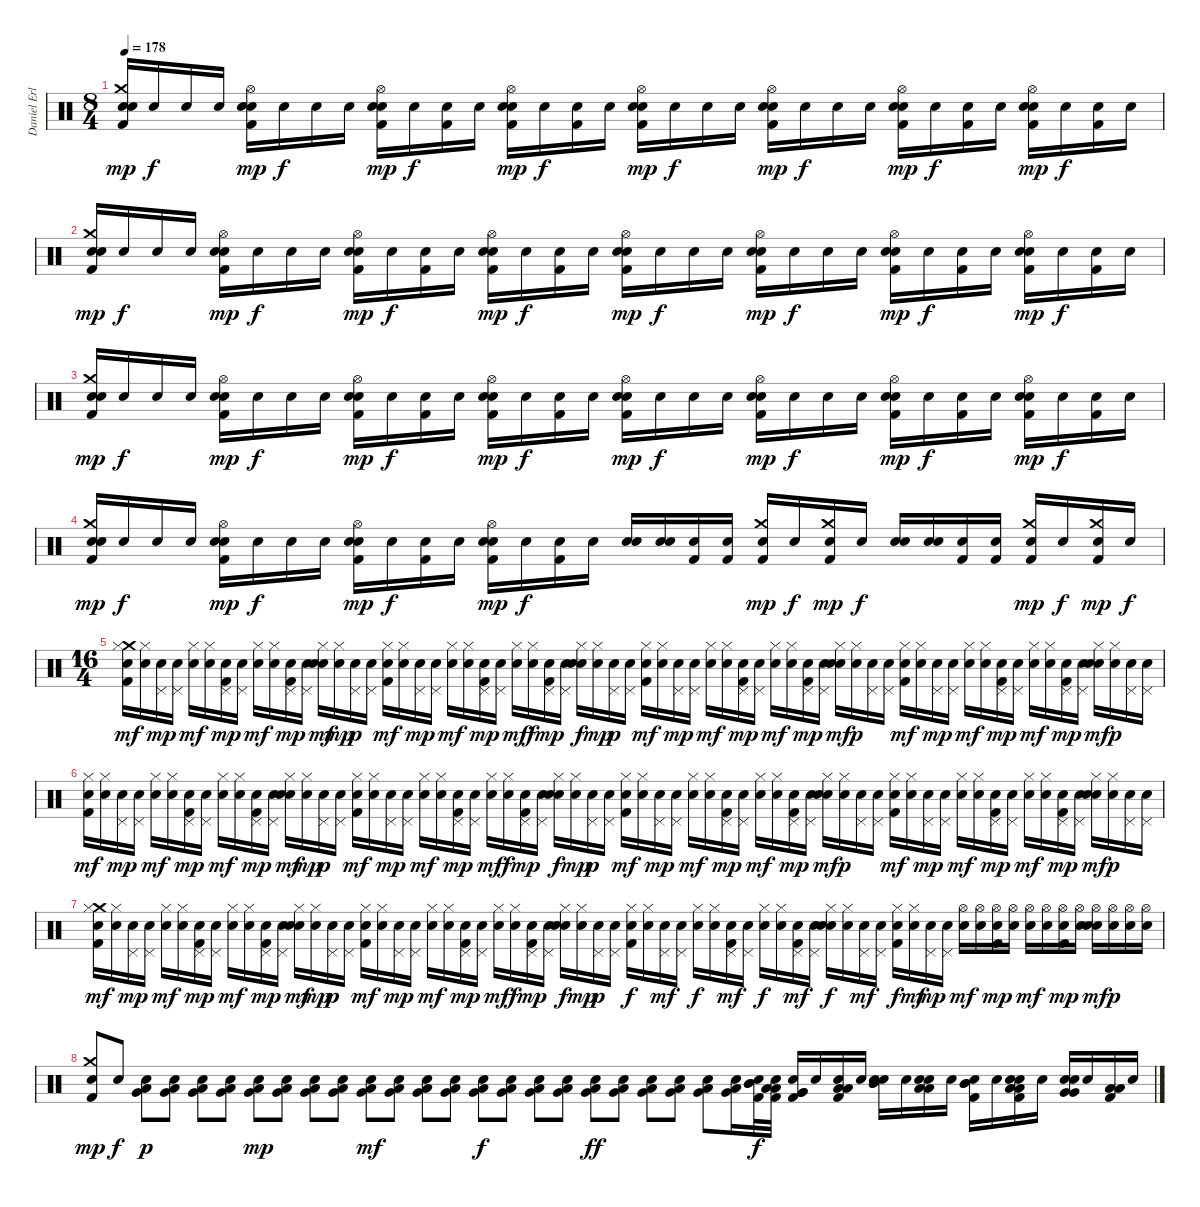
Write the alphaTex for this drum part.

\track ("Daniel Erlandson" "Daniel Erl") {instrument percussion}
\staff {score}
\articulation defaults
\ts (8 4)
\tempo 178
\clef neutral
\ks c
("Snare (hit)"{x} "Crash medium (hit)" "Electric Snare (hit)" "Kick (hit) 2").16{dy mp} "Snare (hit)"{x}.16{dy f} "Snare (hit)"{x}.16 "Snare (hit)"{x}.16 ("Snare (hit)"{x} "Hi-Hat (open)" "Electric Snare (hit)" "Kick (hit) 2").16{dy mp} "Snare (hit)"{x}.16{dy f} "Snare (hit)"{x}.16 "Snare (hit)"{x}.16 ("Snare (hit)"{x} "Hi-Hat (open)" "Electric Snare (hit)" "Kick (hit) 2").16{dy mp} "Snare (hit)"{x}.16{dy f} ("Snare (hit)"{x} "Kick (hit) 2").16 "Snare (hit)"{x}.16 ("Snare (hit)"{x} "Hi-Hat (open)" "Electric Snare (hit)" "Kick (hit) 2").16{dy mp} "Snare (hit)"{x}.16{dy f} ("Snare (hit)"{x} "Kick (hit) 2").16 "Snare (hit)"{x}.16 ("Snare (hit)"{x} "Hi-Hat (open)" "Electric Snare (hit)" "Kick (hit) 2").16{dy mp} "Snare (hit)"{x}.16{dy f} "Snare (hit)"{x}.16 "Snare (hit)"{x}.16 ("Snare (hit)"{x} "Hi-Hat (open)" "Electric Snare (hit)" "Kick (hit) 2").16{dy mp} "Snare (hit)"{x}.16{dy f} "Snare (hit)"{x}.16 "Snare (hit)"{x}.16 ("Snare (hit)"{x} "Hi-Hat (open)" "Electric Snare (hit)" "Kick (hit) 2").16{dy mp} "Snare (hit)"{x}.16{dy f} ("Snare (hit)"{x} "Kick (hit) 2").16 "Snare (hit)"{x}.16 ("Snare (hit)"{x} "Hi-Hat (open)" "Electric Snare (hit)" "Kick (hit) 2").16{dy mp} "Snare (hit)"{x}.16{dy f} ("Snare (hit)"{x} "Kick (hit) 2").16 "Snare (hit)"{x}.16 |
("Snare (hit)"{x} "Crash medium (hit)" "Electric Snare (hit)" "Kick (hit) 2").16{dy mp} "Snare (hit)"{x}.16{dy f} "Snare (hit)"{x}.16 "Snare (hit)"{x}.16 ("Snare (hit)"{x} "Hi-Hat (open)" "Electric Snare (hit)" "Kick (hit) 2").16{dy mp} "Snare (hit)"{x}.16{dy f} "Snare (hit)"{x}.16 "Snare (hit)"{x}.16 ("Snare (hit)"{x} "Hi-Hat (open)" "Electric Snare (hit)" "Kick (hit) 2").16{dy mp} "Snare (hit)"{x}.16{dy f} ("Snare (hit)"{x} "Kick (hit) 2").16 "Snare (hit)"{x}.16 ("Snare (hit)"{x} "Hi-Hat (open)" "Electric Snare (hit)" "Kick (hit) 2").16{dy mp} "Snare (hit)"{x}.16{dy f} ("Snare (hit)"{x} "Kick (hit) 2").16 "Snare (hit)"{x}.16 ("Snare (hit)"{x} "Hi-Hat (open)" "Electric Snare (hit)" "Kick (hit) 2").16{dy mp} "Snare (hit)"{x}.16{dy f} "Snare (hit)"{x}.16 "Snare (hit)"{x}.16 ("Snare (hit)"{x} "Hi-Hat (open)" "Electric Snare (hit)" "Kick (hit) 2").16{dy mp} "Snare (hit)"{x}.16{dy f} "Snare (hit)"{x}.16 "Snare (hit)"{x}.16 ("Snare (hit)"{x} "Hi-Hat (open)" "Electric Snare (hit)" "Kick (hit) 2").16{dy mp} "Snare (hit)"{x}.16{dy f} ("Snare (hit)"{x} "Kick (hit) 2").16 "Snare (hit)"{x}.16 ("Snare (hit)"{x} "Hi-Hat (open)" "Electric Snare (hit)" "Kick (hit) 2").16{dy mp} "Snare (hit)"{x}.16{dy f} ("Snare (hit)"{x} "Kick (hit) 2").16 "Snare (hit)"{x}.16 |
("Snare (hit)"{x} "Crash medium (hit)" "Electric Snare (hit)" "Kick (hit) 2").16{dy mp} "Snare (hit)"{x}.16{dy f} "Snare (hit)"{x}.16 "Snare (hit)"{x}.16 ("Snare (hit)"{x} "Hi-Hat (open)" "Electric Snare (hit)" "Kick (hit) 2").16{dy mp} "Snare (hit)"{x}.16{dy f} "Snare (hit)"{x}.16 "Snare (hit)"{x}.16 ("Snare (hit)"{x} "Hi-Hat (open)" "Electric Snare (hit)" "Kick (hit) 2").16{dy mp} "Snare (hit)"{x}.16{dy f} ("Snare (hit)"{x} "Kick (hit) 2").16 "Snare (hit)"{x}.16 ("Snare (hit)"{x} "Hi-Hat (open)" "Electric Snare (hit)" "Kick (hit) 2").16{dy mp} "Snare (hit)"{x}.16{dy f} ("Snare (hit)"{x} "Kick (hit) 2").16 "Snare (hit)"{x}.16 ("Snare (hit)"{x} "Hi-Hat (open)" "Electric Snare (hit)" "Kick (hit) 2").16{dy mp} "Snare (hit)"{x}.16{dy f} "Snare (hit)"{x}.16 "Snare (hit)"{x}.16 ("Snare (hit)"{x} "Hi-Hat (open)" "Electric Snare (hit)" "Kick (hit) 2").16{dy mp} "Snare (hit)"{x}.16{dy f} "Snare (hit)"{x}.16 "Snare (hit)"{x}.16 ("Snare (hit)"{x} "Hi-Hat (open)" "Electric Snare (hit)" "Kick (hit) 2").16{dy mp} "Snare (hit)"{x}.16{dy f} ("Snare (hit)"{x} "Kick (hit) 2").16 "Snare (hit)"{x}.16 ("Snare (hit)"{x} "Hi-Hat (open)" "Electric Snare (hit)" "Kick (hit) 2").16{dy mp} "Snare (hit)"{x}.16{dy f} ("Snare (hit)"{x} "Kick (hit) 2").16 "Snare (hit)"{x}.16 |
("Snare (hit)"{x} "Crash medium (hit)" "Electric Snare (hit)" "Kick (hit) 2").16{dy mp} "Snare (hit)"{x}.16{dy f} "Snare (hit)"{x}.16 "Snare (hit)"{x}.16 ("Snare (hit)"{x} "Hi-Hat (open)" "Electric Snare (hit)" "Kick (hit) 2").16{dy mp} "Snare (hit)"{x}.16{dy f} "Snare (hit)"{x}.16 "Snare (hit)"{x}.16 ("Snare (hit)"{x} "Hi-Hat (open)" "Electric Snare (hit)" "Kick (hit) 2").16{dy mp} "Snare (hit)"{x}.16{dy f} ("Snare (hit)"{x} "Kick (hit) 2").16 "Snare (hit)"{x}.16 ("Snare (hit)"{x} "Hi-Hat (open)" "Electric Snare (hit)" "Kick (hit) 2").16{dy mp} "Snare (hit)"{x}.16{dy f} ("Snare (hit)"{x} "Kick (hit) 2").16 "Snare (hit)"{x}.16 ("Snare (hit)"{x} "Electric Snare (hit)").16 ("Snare (hit)"{x} "Electric Snare (hit)").16 ("Snare (hit)"{x} "Kick (hit) 2").16 ("Snare (hit)"{x} "Kick (hit) 2").16 ("Snare (hit)"{x} "Crash medium (hit)" "Kick (hit) 2").16{dy mp} "Snare (hit)"{x}.16{dy f} ("Snare (hit)"{x} "Crash medium (hit)" "Kick (hit) 2").16{dy mp} "Snare (hit)"{x}.16{dy f} ("Snare (hit)"{x} "Electric Snare (hit)").16 ("Snare (hit)"{x} "Electric Snare (hit)").16 ("Snare (hit)"{x} "Kick (hit) 2").16 ("Snare (hit)"{x} "Kick (hit) 2").16 ("Snare (hit)"{x} "Crash medium (hit)" "Kick (hit) 2").16{dy mp} "Snare (hit)"{x}.16{dy f} ("Snare (hit)"{x} "Crash medium (hit)" "Kick (hit) 2").16{dy mp} "Snare (hit)"{x}.16{dy f} |
\ts (16 4)
("Snare (hit)"{x} "Crash medium (hit)" "Hi-Hat (closed)" "Kick (hit) 2").16{dy mf} ("Snare (hit)"{x} "Hi-Hat (closed)").16 ("Snare (hit)"{x} "Pedal Hi-Hat (hit)").16{dy mp} ("Snare (hit)"{x} "Pedal Hi-Hat (hit)").16 ("Snare (hit)"{x} "Hi-Hat (closed)").16{dy mf} ("Snare (hit)"{x} "Hi-Hat (closed)").16 ("Snare (hit)"{x} "Pedal Hi-Hat (hit)" "Kick (hit) 2").16{dy mp} ("Snare (hit)"{x} "Pedal Hi-Hat (hit)").16 ("Snare (hit)"{x} "Hi-Hat (closed)").16{dy mf} ("Snare (hit)"{x} "Hi-Hat (closed)").16 ("Snare (hit)"{x} "Pedal Hi-Hat (hit)" "Kick (hit) 2").16{dy mp} ("Snare (hit)"{x} "Pedal Hi-Hat (hit)").16 ("Snare (hit)"{x} "Hi-Hat (closed)" "Electric Snare (hit)").16{dy mf} ("Snare (hit)"{x} "Hi-Hat (closed)").16{dy mp} ("Snare (hit)"{x} "Pedal Hi-Hat (hit)").16{dy p} ("Snare (hit)"{x} "Pedal Hi-Hat (hit)").16 ("Snare (hit)"{x} "Hi-Hat (closed)" "Kick (hit) 2").16{dy mf} ("Snare (hit)"{x} "Hi-Hat (closed)").16 ("Snare (hit)"{x} "Pedal Hi-Hat (hit)").16{dy mp} ("Snare (hit)"{x} "Pedal Hi-Hat (hit)").16 ("Snare (hit)"{x} "Hi-Hat (closed)").16{dy mf} ("Snare (hit)"{x} "Hi-Hat (closed)").16 ("Snare (hit)"{x} "Pedal Hi-Hat (hit)" "Kick (hit) 2").16{dy mp} ("Snare (hit)"{x} "Pedal Hi-Hat (hit)").16 ("Snare (hit)"{x} "Hi-Hat (closed)").16{dy mf} ("Snare (hit)"{x} "Hi-Hat (closed)").16{dy f} ("Snare (hit)"{x} "Pedal Hi-Hat (hit)" "Kick (hit) 2").16{dy mp} ("Snare (hit)"{x} "Pedal Hi-Hat (hit)").16 ("Snare (hit)"{x} "Hi-Hat (closed)" "Electric Snare (hit)").16{dy f} ("Snare (hit)"{x} "Hi-Hat (closed)").16{dy mp} ("Snare (hit)"{x} "Pedal Hi-Hat (hit)").16{dy p} ("Snare (hit)"{x} "Pedal Hi-Hat (hit)").16 ("Snare (hit)"{x} "Hi-Hat (closed)" "Kick (hit) 2").16{dy mf} ("Snare (hit)"{x} "Hi-Hat (closed)").16 ("Snare (hit)"{x} "Pedal Hi-Hat (hit)").16{dy mp} ("Snare (hit)"{x} "Pedal Hi-Hat (hit)").16 ("Snare (hit)"{x} "Hi-Hat (closed)").16{dy mf} ("Snare (hit)"{x} "Hi-Hat (closed)").16 ("Snare (hit)"{x} "Pedal Hi-Hat (hit)" "Kick (hit) 2").16{dy mp} ("Snare (hit)"{x} "Pedal Hi-Hat (hit)").16 ("Snare (hit)"{x} "Hi-Hat (closed)").16{dy mf} ("Snare (hit)"{x} "Hi-Hat (closed)").16 ("Snare (hit)"{x} "Pedal Hi-Hat (hit)" "Kick (hit) 2").16{dy mp} ("Snare (hit)"{x} "Pedal Hi-Hat (hit)").16 ("Snare (hit)"{x} "Hi-Hat (closed)" "Electric Snare (hit)").16{dy mf} ("Snare (hit)"{x} "Hi-Hat (closed)").16{dy p} ("Snare (hit)"{x} "Pedal Hi-Hat (hit)").16 ("Snare (hit)"{x} "Pedal Hi-Hat (hit)").16 ("Snare (hit)"{x} "Hi-Hat (closed)" "Kick (hit) 2").16{dy mf} ("Snare (hit)"{x} "Hi-Hat (closed)").16 ("Snare (hit)"{x} "Pedal Hi-Hat (hit)").16{dy mp} ("Snare (hit)"{x} "Pedal Hi-Hat (hit)").16 ("Snare (hit)"{x} "Hi-Hat (closed)").16{dy mf} ("Snare (hit)"{x} "Hi-Hat (closed)").16 ("Snare (hit)"{x} "Pedal Hi-Hat (hit)" "Kick (hit) 2").16{dy mp} ("Snare (hit)"{x} "Pedal Hi-Hat (hit)").16 ("Snare (hit)"{x} "Hi-Hat (closed)").16{dy mf} ("Snare (hit)"{x} "Hi-Hat (closed)").16 ("Snare (hit)"{x} "Pedal Hi-Hat (hit)" "Kick (hit) 2").16{dy mp} ("Snare (hit)"{x} "Pedal Hi-Hat (hit)").16 ("Snare (hit)"{x} "Hi-Hat (closed)" "Electric Snare (hit)").16{dy mf} ("Snare (hit)"{x} "Hi-Hat (closed)").16{dy p} ("Snare (hit)"{x} "Pedal Hi-Hat (hit)").16 ("Snare (hit)"{x} "Pedal Hi-Hat (hit)").16 |
("Snare (hit)"{x} "Hi-Hat (closed)" "Kick (hit) 2").16{dy mf} ("Snare (hit)"{x} "Hi-Hat (closed)").16 ("Snare (hit)"{x} "Pedal Hi-Hat (hit)").16{dy mp} ("Snare (hit)"{x} "Pedal Hi-Hat (hit)").16 ("Snare (hit)"{x} "Hi-Hat (closed)").16{dy mf} ("Snare (hit)"{x} "Hi-Hat (closed)").16 ("Snare (hit)"{x} "Pedal Hi-Hat (hit)" "Kick (hit) 2").16{dy mp} ("Snare (hit)"{x} "Pedal Hi-Hat (hit)").16 ("Snare (hit)"{x} "Hi-Hat (closed)").16{dy mf} ("Snare (hit)"{x} "Hi-Hat (closed)").16 ("Snare (hit)"{x} "Pedal Hi-Hat (hit)" "Kick (hit) 2").16{dy mp} ("Snare (hit)"{x} "Pedal Hi-Hat (hit)").16 ("Snare (hit)"{x} "Hi-Hat (closed)" "Electric Snare (hit)").16{dy mf} ("Snare (hit)"{x} "Hi-Hat (closed)").16{dy mp} ("Snare (hit)"{x} "Pedal Hi-Hat (hit)").16{dy p} ("Snare (hit)"{x} "Pedal Hi-Hat (hit)").16 ("Snare (hit)"{x} "Hi-Hat (closed)" "Kick (hit) 2").16{dy mf} ("Snare (hit)"{x} "Hi-Hat (closed)").16 ("Snare (hit)"{x} "Pedal Hi-Hat (hit)").16{dy mp} ("Snare (hit)"{x} "Pedal Hi-Hat (hit)").16 ("Snare (hit)"{x} "Hi-Hat (closed)").16{dy mf} ("Snare (hit)"{x} "Hi-Hat (closed)").16 ("Snare (hit)"{x} "Pedal Hi-Hat (hit)" "Kick (hit) 2").16{dy mp} ("Snare (hit)"{x} "Pedal Hi-Hat (hit)").16 ("Snare (hit)"{x} "Hi-Hat (closed)").16{dy mf} ("Snare (hit)"{x} "Hi-Hat (closed)").16{dy f} ("Snare (hit)"{x} "Pedal Hi-Hat (hit)" "Kick (hit) 2").16{dy mp} ("Snare (hit)"{x} "Pedal Hi-Hat (hit)").16 ("Snare (hit)"{x} "Hi-Hat (closed)" "Electric Snare (hit)").16{dy f} ("Snare (hit)"{x} "Hi-Hat (closed)").16{dy mp} ("Snare (hit)"{x} "Pedal Hi-Hat (hit)").16{dy p} ("Snare (hit)"{x} "Pedal Hi-Hat (hit)").16 ("Snare (hit)"{x} "Hi-Hat (closed)" "Kick (hit) 2").16{dy mf} ("Snare (hit)"{x} "Hi-Hat (closed)").16 ("Snare (hit)"{x} "Pedal Hi-Hat (hit)").16{dy mp} ("Snare (hit)"{x} "Pedal Hi-Hat (hit)").16 ("Snare (hit)"{x} "Hi-Hat (closed)").16{dy mf} ("Snare (hit)"{x} "Hi-Hat (closed)").16 ("Snare (hit)"{x} "Pedal Hi-Hat (hit)" "Kick (hit) 2").16{dy mp} ("Snare (hit)"{x} "Pedal Hi-Hat (hit)").16 ("Snare (hit)"{x} "Hi-Hat (closed)").16{dy mf} ("Snare (hit)"{x} "Hi-Hat (closed)").16 ("Snare (hit)"{x} "Pedal Hi-Hat (hit)" "Kick (hit) 2").16{dy mp} ("Snare (hit)"{x} "Pedal Hi-Hat (hit)").16 ("Snare (hit)"{x} "Hi-Hat (closed)" "Electric Snare (hit)").16{dy mf} ("Snare (hit)"{x} "Hi-Hat (closed)").16{dy p} ("Snare (hit)"{x} "Pedal Hi-Hat (hit)").16 ("Snare (hit)"{x} "Pedal Hi-Hat (hit)").16 ("Snare (hit)"{x} "Hi-Hat (closed)" "Kick (hit) 2").16{dy mf} ("Snare (hit)"{x} "Hi-Hat (closed)").16 ("Snare (hit)"{x} "Pedal Hi-Hat (hit)").16{dy mp} ("Snare (hit)"{x} "Pedal Hi-Hat (hit)").16 ("Snare (hit)"{x} "Hi-Hat (closed)").16{dy mf} ("Snare (hit)"{x} "Hi-Hat (closed)").16 ("Snare (hit)"{x} "Pedal Hi-Hat (hit)" "Kick (hit) 2").16{dy mp} ("Snare (hit)"{x} "Pedal Hi-Hat (hit)").16 ("Snare (hit)"{x} "Hi-Hat (closed)").16{dy mf} ("Snare (hit)"{x} "Hi-Hat (closed)").16 ("Snare (hit)"{x} "Pedal Hi-Hat (hit)" "Kick (hit) 2").16{dy mp} ("Snare (hit)"{x} "Pedal Hi-Hat (hit)").16 ("Snare (hit)"{x} "Hi-Hat (closed)" "Electric Snare (hit)").16{dy mf} ("Snare (hit)"{x} "Hi-Hat (closed)").16{dy p} ("Snare (hit)"{x} "Pedal Hi-Hat (hit)").16 ("Snare (hit)"{x} "Pedal Hi-Hat (hit)").16 |
("Snare (hit)"{x} "Crash medium (hit)" "Hi-Hat (closed)" "Kick (hit) 2").16{dy mf} ("Snare (hit)"{x} "Hi-Hat (closed)").16 ("Snare (hit)"{x} "Pedal Hi-Hat (hit)").16{dy mp} ("Snare (hit)"{x} "Pedal Hi-Hat (hit)").16 ("Snare (hit)"{x} "Hi-Hat (closed)").16{dy mf} ("Snare (hit)"{x} "Hi-Hat (closed)").16 ("Snare (hit)"{x} "Pedal Hi-Hat (hit)" "Kick (hit) 2").16{dy mp} ("Snare (hit)"{x} "Pedal Hi-Hat (hit)").16 ("Snare (hit)"{x} "Hi-Hat (closed)").16{dy mf} ("Snare (hit)"{x} "Hi-Hat (closed)").16 ("Snare (hit)"{x} "Pedal Hi-Hat (hit)" "Kick (hit) 2").16{dy mp} ("Snare (hit)"{x} "Pedal Hi-Hat (hit)").16 ("Snare (hit)"{x} "Hi-Hat (closed)" "Electric Snare (hit)").16{dy mf} ("Snare (hit)"{x} "Hi-Hat (closed)").16{dy mp} ("Snare (hit)"{x} "Pedal Hi-Hat (hit)").16{dy p} ("Snare (hit)"{x} "Pedal Hi-Hat (hit)").16 ("Snare (hit)"{x} "Hi-Hat (closed)" "Kick (hit) 2").16{dy mf} ("Snare (hit)"{x} "Hi-Hat (closed)").16 ("Snare (hit)"{x} "Pedal Hi-Hat (hit)").16{dy mp} ("Snare (hit)"{x} "Pedal Hi-Hat (hit)").16 ("Snare (hit)"{x} "Hi-Hat (closed)").16{dy mf} ("Snare (hit)"{x} "Hi-Hat (closed)").16 ("Snare (hit)"{x} "Pedal Hi-Hat (hit)" "Kick (hit) 2").16{dy mp} ("Snare (hit)"{x} "Pedal Hi-Hat (hit)").16 ("Snare (hit)"{x} "Hi-Hat (closed)").16{dy mf} ("Snare (hit)"{x} "Hi-Hat (closed)").16{dy f} ("Snare (hit)"{x} "Pedal Hi-Hat (hit)" "Kick (hit) 2").16{dy mp} ("Snare (hit)"{x} "Pedal Hi-Hat (hit)").16 ("Snare (hit)"{x} "Hi-Hat (closed)" "Electric Snare (hit)").16{dy f} ("Snare (hit)"{x} "Hi-Hat (closed)").16{dy mp} ("Snare (hit)"{x} "Pedal Hi-Hat (hit)").16{dy p} ("Snare (hit)"{x} "Pedal Hi-Hat (hit)").16 ("Snare (hit)"{x} "Hi-Hat (closed)" "Kick (hit) 2").16{dy f} ("Snare (hit)"{x} "Hi-Hat (closed)").16 ("Snare (hit)"{x} "Pedal Hi-Hat (hit)").16{dy mf} ("Snare (hit)"{x} "Pedal Hi-Hat (hit)").16 ("Snare (hit)"{x} "Hi-Hat (closed)").16{dy f} ("Snare (hit)"{x} "Hi-Hat (closed)").16 ("Snare (hit)"{x} "Pedal Hi-Hat (hit)" "Kick (hit) 2").16{dy mf} ("Snare (hit)"{x} "Pedal Hi-Hat (hit)").16 ("Snare (hit)"{x} "Hi-Hat (closed)").16{dy f} ("Snare (hit)"{x} "Hi-Hat (closed)").16 ("Snare (hit)"{x} "Pedal Hi-Hat (hit)" "Kick (hit) 2").16{dy mf} ("Snare (hit)"{x} "Pedal Hi-Hat (hit)").16 ("Snare (hit)"{x} "Hi-Hat (closed)" "Electric Snare (hit)").16{dy f} ("Snare (hit)"{x} "Hi-Hat (closed)").16 ("Snare (hit)"{x} "Pedal Hi-Hat (hit)").16{dy mf} ("Snare (hit)"{x} "Pedal Hi-Hat (hit)").16 ("Snare (hit)"{x} "Hi-Hat (closed)" "Kick (hit) 2").16{dy f} ("Snare (hit)"{x} "Hi-Hat (closed)").16{dy mf} ("Snare (hit)"{x} "Pedal Hi-Hat (hit)").16{dy mp} ("Snare (hit)"{x} "Pedal Hi-Hat (hit)").16 ("Snare (hit)"{x} "Hi-Hat (open)").16{dy mf} ("Snare (hit)"{x} "Hi-Hat (open)").16 ("Snare (hit)"{x} "Hi-Hat (open)" "Kick (hit) 2").16{dy mp} ("Snare (hit)"{x} "Hi-Hat (open)").16 ("Snare (hit)"{x} "Hi-Hat (open)").16{dy mf} ("Snare (hit)"{x} "Hi-Hat (open)").16 ("Snare (hit)"{x} "Hi-Hat (open)" "Kick (hit) 2").16{dy mp} ("Snare (hit)"{x} "Hi-Hat (open)").16 ("Snare (hit)"{x} "Hi-Hat (open)" "Electric Snare (hit)").16{dy mf} ("Snare (hit)"{x} "Hi-Hat (open)").16{dy p} ("Snare (hit)"{x} "Hi-Hat (open)").16 ("Snare (hit)"{x} "Hi-Hat (open)").16 |
("Snare (hit)"{x} "Crash medium (hit)" "Kick (hit) 2").8{dy mp} "Snare (hit)"{x}.8{dy f} ("Snare (hit)"{x} "Very Low Tom (hit)" "Low Tom (hit)").8{dy p} ("Snare (hit)"{x} "Very Low Tom (hit)" "Low Tom (hit)").8 ("Snare (hit)"{x} "Very Low Tom (hit)" "Low Tom (hit)").8 ("Snare (hit)"{x} "Very Low Tom (hit)" "Low Tom (hit)").8 ("Snare (hit)"{x} "Very Low Tom (hit)" "Low Tom (hit)").8{dy mp} ("Snare (hit)"{x} "Very Low Tom (hit)" "Low Tom (hit)").8 ("Snare (hit)"{x} "Very Low Tom (hit)" "Low Tom (hit)").8 ("Snare (hit)"{x} "Very Low Tom (hit)" "Low Tom (hit)").8 ("Snare (hit)"{x} "Very Low Tom (hit)" "Low Tom (hit)").8{dy mf} ("Snare (hit)"{x} "Very Low Tom (hit)" "Low Tom (hit)").8 ("Snare (hit)"{x} "Very Low Tom (hit)" "Low Tom (hit)").8 ("Snare (hit)"{x} "Very Low Tom (hit)" "Low Tom (hit)").8 ("Snare (hit)"{x} "Very Low Tom (hit)" "Low Tom (hit)").8{dy f} ("Snare (hit)"{x} "Very Low Tom (hit)" "Low Tom (hit)").8 ("Snare (hit)"{x} "Very Low Tom (hit)" "Low Tom (hit)").8 ("Snare (hit)"{x} "Very Low Tom (hit)" "Low Tom (hit)").8 ("Snare (hit)"{x} "Very Low Tom (hit)" "Low Tom (hit)").8{dy ff} ("Snare (hit)"{x} "Very Low Tom (hit)" "Low Tom (hit)").8 ("Snare (hit)"{x} "Very Low Tom (hit)" "Low Tom (hit)").8 ("Snare (hit)"{x} "Very Low Tom (hit)" "Low Tom (hit)").8 ("Snare (hit)"{x} "Very Low Tom (hit)" "Low Tom (hit)").8 ("Snare (hit)"{x} "Very Low Tom (hit)" "Low Tom (hit)").16 ("Snare (hit)"{x} "Mid Tom (hit)" "Mid Tom (hit)" "Kick (hit) 2").32{dy f} ("Snare (hit)"{x} "Low Tom (hit)" "Low Tom (hit)" "Kick (hit) 2").32 ("Snare (hit)"{x} "Very Low Tom (hit)" "Very Low Tom (hit)" "Kick (hit) 2").16 "Snare (hit)"{x}.16 ("Snare (hit)"{x} "Low Floor Tom (hit)" "Low Floor Tom (hit)" "Kick (hit) 2").16 "Snare (hit)"{x}.16 ("Snare (hit)"{x} "Mid Tom (hit)" "Mid Tom (hit)" "Electric Snare (hit)").16 "Snare (hit)"{x}.16 ("Snare (hit)"{x} "Low Tom (hit)" "Low Tom (hit)" "Electric Snare (hit)").16 "Snare (hit)"{x}.16 ("Snare (hit)"{x} "Mid Tom (hit)" "Mid Tom (hit)" "Kick (hit) 2").16 "Snare (hit)"{x}.16 ("Snare (hit)"{x} "Low Tom (hit)" "Low Tom (hit)" "Electric Snare (hit)" "Kick (hit) 2").16 "Snare (hit)"{x}.16 ("Snare (hit)"{x} "Very Low Tom (hit)" "Very Low Tom (hit)" "Electric Snare (hit)").16 "Snare (hit)"{x}.16 ("Low Floor Tom (hit)" "Low Floor Tom (hit)" "Kick (hit) 2").16 "Snare (hit)"{x}.16
